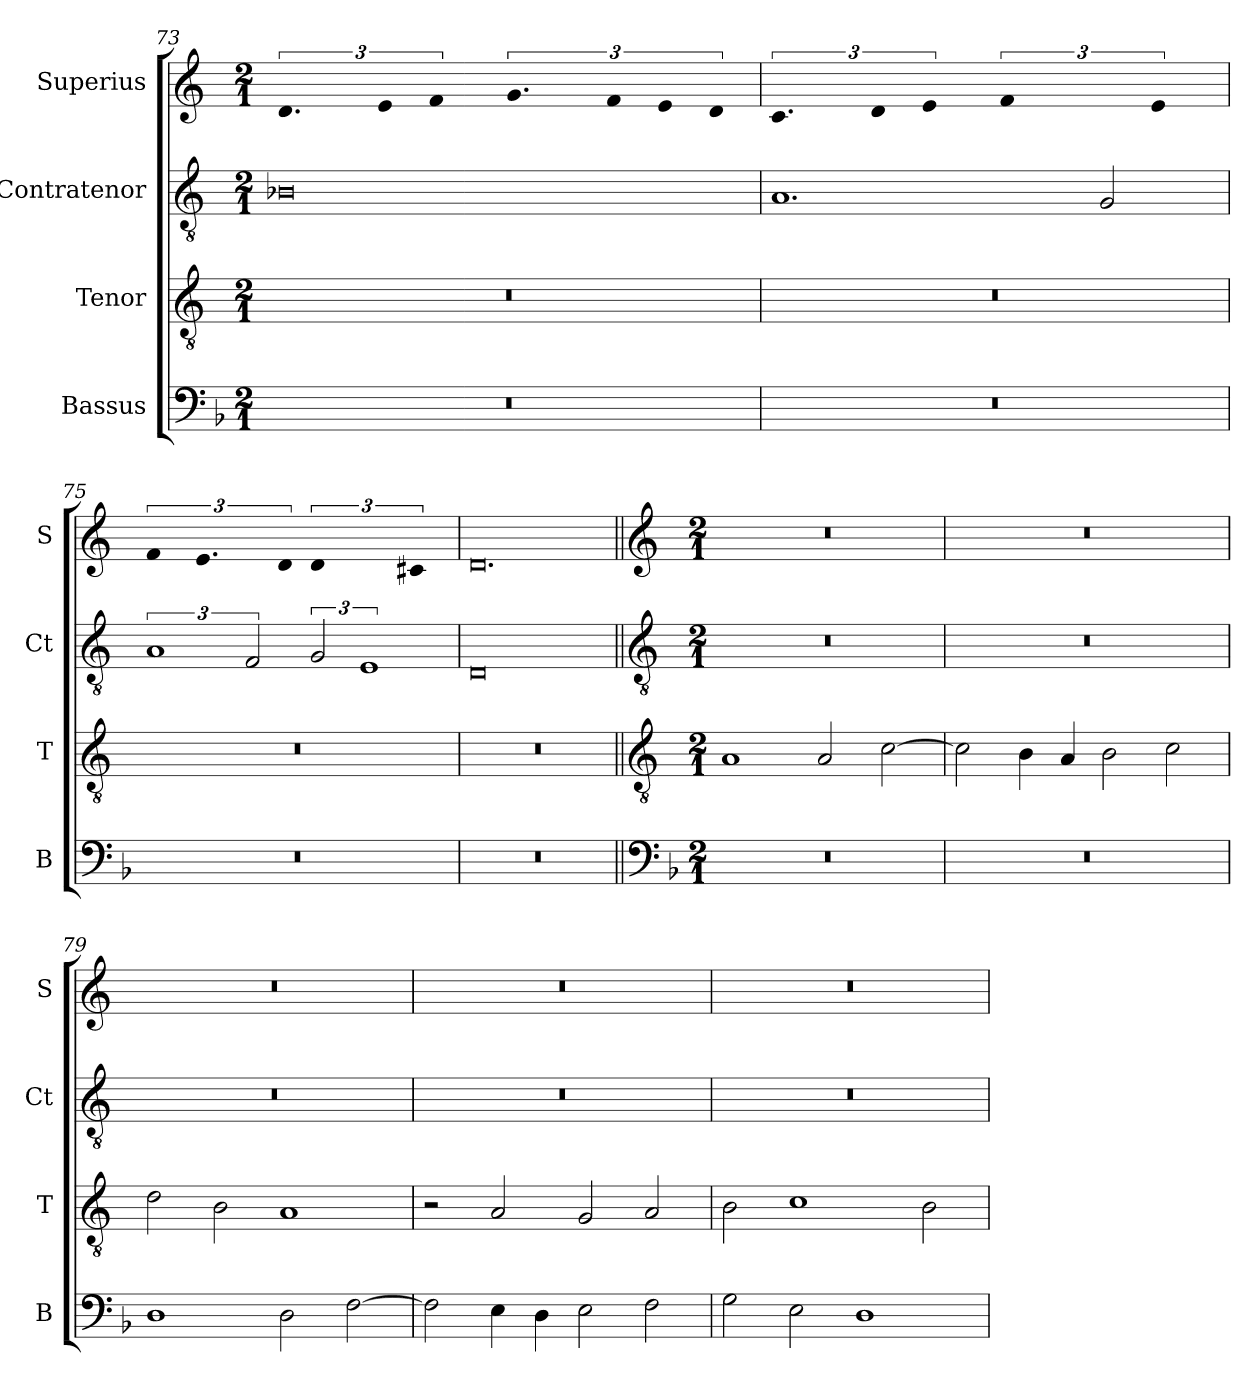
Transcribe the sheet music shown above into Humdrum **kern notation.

**kern	**kern	**kern	**kern
*part4	*part3	*part2	*part1
*staff4	*staff3	*staff2	*staff1
*I"Bassus	*I"Tenor	*I"Contratenor	*I"Superius
*I'B	*I'T	*I'Ct	*I'S
*clefF4	*clefGv2	*clefGv2	*clefG2
*k[b-]	*k[]	*k[]	*k[]
*M2/1	*M2/1	*M2/1	*M2/1
=73	=73	=73	=73
!	!	!	!LO:N:vis=2.
0r	0r	0B-X	3.d
!	!	!	!LO:N:vis=4
.	.	.	6e
!	!	!	!LO:N:vis=2
.	.	.	3f
!	!	!	!LO:N:vis=2.
.	.	.	3.g
!	!	!	!LO:N:vis=4
.	.	.	6f
!	!	!	!LO:N:vis=4
.	.	.	6e
!	!	!	!LO:N:vis=4
.	.	.	6d
=74	=74	=74	=74
!	!	!	!LO:N:vis=2.
0r	0r	1.A	3.c
!	!	!	!LO:N:vis=4
.	.	.	6d
!	!	!	!LO:N:vis=2
.	.	.	3e
!	!	!	!LO:N:vis=1
.	.	.	3%2f
.	.	2G	.
!	!	!	!LO:N:vis=2
.	.	.	3e
=75	=75	=75	=75
!	!	!	!LO:N:vis=2
0r	0r	3%2A	3f
!	!	!	!LO:N:vis=2.
.	.	.	3.e
.	.	3F	.
!	!	!	!LO:N:vis=4
.	.	.	6d
!	!	!	!LO:N:vis=1
.	.	3G	3%2d
.	.	3%2E	.
!	!	!	!LO:N:vis=2
.	.	.	3c#X
=76	=76	=76	=76
!	!	!	!LO:N:vis=0.
0r	0r	0D	0d
!!LO:LB:g=z
=77||	=77||	=77||	=77||
*clefF4	*clefGv2	*clefGv2	*clefG2
*k[b-]	*k[]	*k[]	*k[]
*M2/1	*M2/1	*M2/1	*M2/1
0r	1A	0r	0r
.	2A	.	.
.	[2c	.	.
=78	=78	=78	=78
0r	2c]	0r	0r
.	4B	.	.
.	4A	.	.
.	2B	.	.
.	2c	.	.
=79	=79	=79	=79
1D	2d	0r	0r
.	2B	.	.
2D	1A	.	.
[2F	.	.	.
=80	=80	=80	=80
2F]	2r	0r	0r
4E	2A	.	.
4D	.	.	.
2E	2G	.	.
2F	2A	.	.
=81	=81	=81	=81
2G	2B	0r	0r
2E	1c	.	.
1D	.	.	.
.	2B	.	.
=	=	=	=
*-	*-	*-	*-
